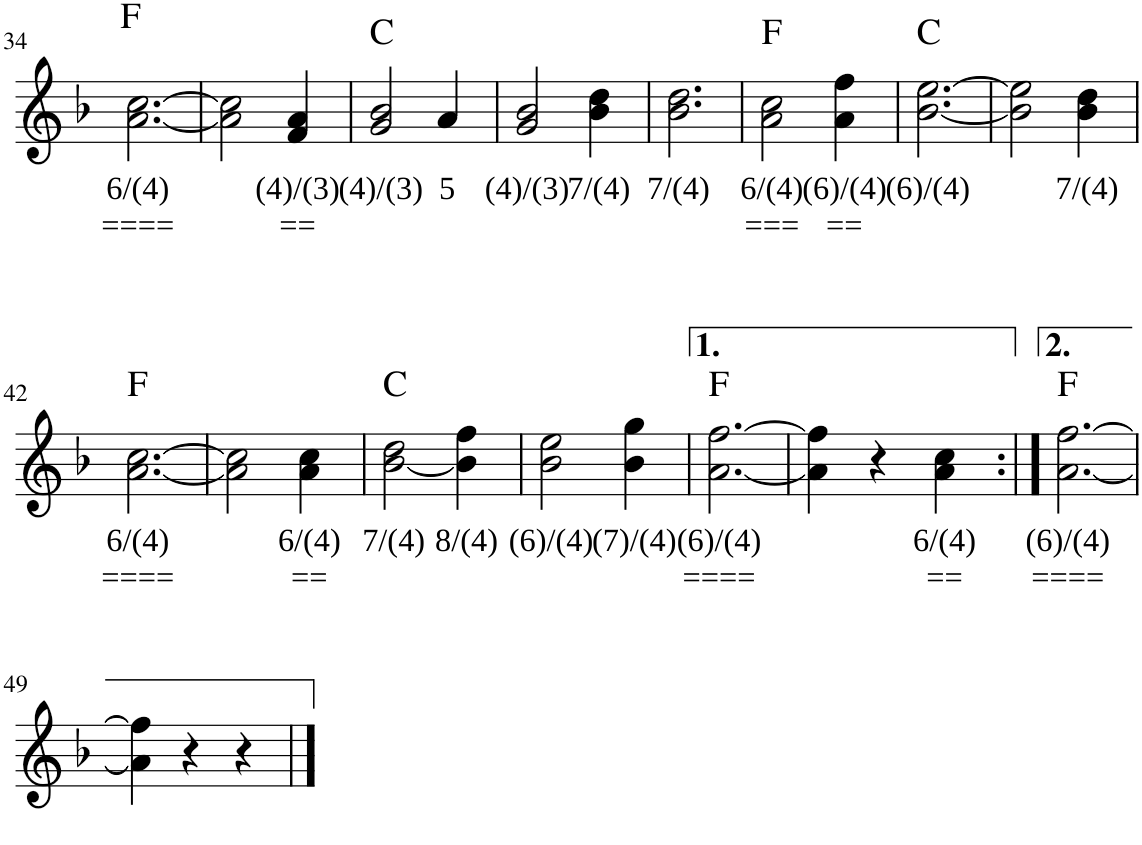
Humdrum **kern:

**kern	**text	**text	**harte
*part1	*part1	*part1	*part1
*staff1	*staff1	*staff1	*
*I"Voice	*	*	*
!!LO:PB:g=z
*clefG2	*	*	*
*k[b-]	*	*	*
*M3/4	*	*	*
=34	=34	=34	=34
!	!LO:LY:b	!LO:LY:b	!
[2.a\ [2.cc\	6/(4)	====	.
=35	=35	=35	=35
2a\] 2cc\]	.	.	F:maj
!	!LO:LY:b	!LO:LY:b	!
4f/ 4a/	(4)/(3)	==	.
=36	=36	=36	=36
!	!LO:LY:b	!	!
2g/ 2b-/	(4)/(3)	.	C:maj
!	!LO:LY:b	!	!
4a/	5	.	.
=37	=37	=37	=37
!	!LO:LY:b	!	!
2g/ 2b-/	(4)/(3)	.	.
!	!LO:LY:b	!	!
4b-\ 4dd\	7/(4)	.	.
=38	=38	=38	=38
!	!LO:LY:b	!	!
2.b-\ 2.dd\	7/(4)	.	.
=39	=39	=39	=39
!	!LO:LY:b	!LO:LY:b	!
2a\ 2cc\	6/(4)	===	F:maj
!	!LO:LY:b	!LO:LY:b	!
4a\ 4ff\	(6)/(4)	==	.
=40	=40	=40	=40
!	!LO:LY:b	!	!
[2.b-\ [2.ee\	(6)/(4)	.	C:maj
=41	=41	=41	=41
2b-\] 2ee\]	.	.	.
!	!LO:LY:b	!	!
4b-\ 4dd\	7/(4)	.	.
!!LO:LB:g=z
=42	=42	=42	=42
!	!LO:LY:b	!LO:LY:b	!
[2.a\ [2.cc\	6/(4)	====	F:maj
=43	=43	=43	=43
2a\] 2cc\]	.	.	.
!	!LO:LY:b	!LO:LY:b	!
4a\ 4cc\	6/(4)	==	.
=44	=44	=44	=44
!	!LO:LY:b	!	!
[2b-\ 2dd\	7/(4)	.	C:maj
!	!LO:LY:b	!	!
4b-\] 4ff\	8/(4)	.	.
=45	=45	=45	=45
!	!LO:LY:b	!	!
2b-\ 2ee\	(6)/(4)	.	.
!	!LO:LY:b	!	!
4b-\ 4gg\	(7)/(4)	.	.
=46	=46	=46	=46
!	!LO:LY:b	!LO:LY:b	!
[2.a\ [2.ff\	(6)/(4)	====	F:maj
=47	=47	=47	=47
4a\] 4ff\]	.	.	.
4r	.	.	.
!	!LO:LY:b	!LO:LY:b	!
4a\ 4cc\	6/(4)	==	.
=48:|!	=48:|!	=48:|!	=48:|!
!	!LO:LY:b	!LO:LY:b	!
[2.a\ [2.ff\	(6)/(4)	====	F:maj
!!LO:LB:g=z
=49	=49	=49	=49
4a\] 4ff\]	.	.	.
4r	.	.	.
4r	.	.	.
==	==	==	==
*-	*-	*-	*-
